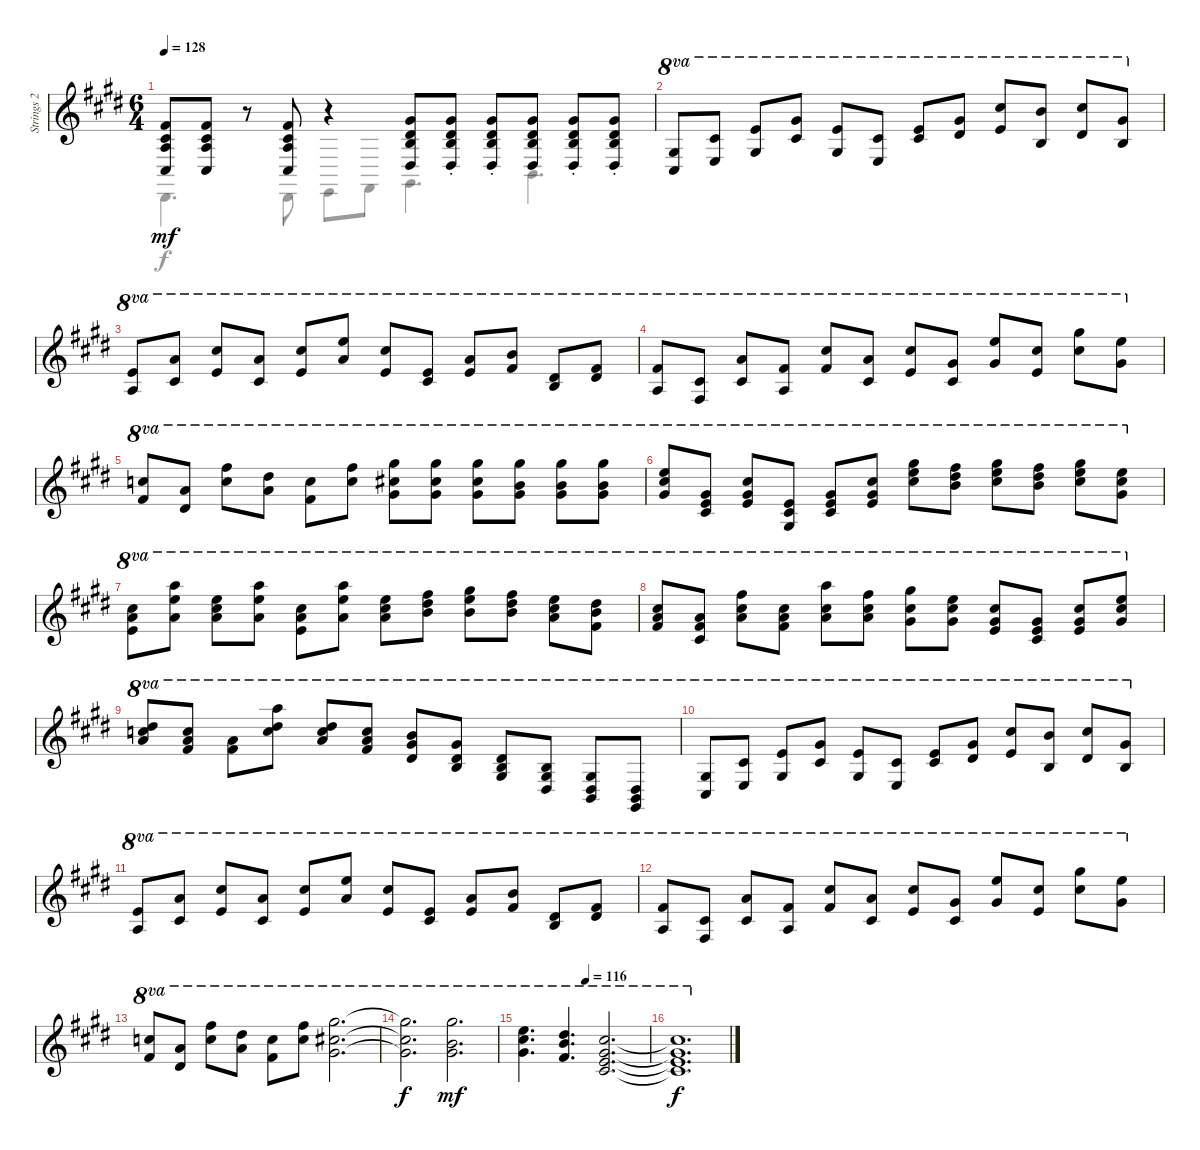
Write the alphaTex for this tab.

\track ("Strings 2" "Strings 2") {instrument stringensemble1}
\staff {score}
\tuning (E4 B3 G3 D3 A2 C2) {hide}
\voice
\ts (6 4)
\tempo 128
\clef g2
\ks e
(2.1 2.2 2.3 4.5).8{dy mf} (2.1 2.2 2.3 4.5).8 r.8 (2.1 2.2 2.3 4.5).8 r.4 (4.1 4.2 4.3 6.5).8 (4.1{st} 4.2{st} 4.3{st} 6.5{st}).8 (4.1{st} 4.2{st} 4.3{st} 6.5{st}).8 (4.1 4.2 4.3 6.5).8 (4.1{st} 4.2{st} 4.3{st} 6.5{st}).8 (4.1{st} 4.2{st} 4.3{st} 6.5{st}).8 |
(13.3 11.4).8{ot 8va} (14.2 14.4).8{ot 8va} (12.1 13.3).8{ot 8va} (16.1 14.2).8{ot 8va} (12.1 13.3).8{ot 8va} (14.2 14.4).8{ot 8va} (12.1 14.2).8{ot 8va} (16.1 16.2).8{ot 8va} (21.1 21.3).8{ot 8va} (19.1 21.4).8{ot 8va} (21.1 20.3).8{ot 8va} (21.2 21.4).8{ot 8va} |
(21.3 19.4).8{ot 8va} (17.1 18.3).8{ot 8va} (21.1 21.3).8{ot 8va} (17.1 18.3).8{ot 8va} (21.1 21.3).8{ot 8va} (24.1 22.2).8{ot 8va} (21.1 21.3).8{ot 8va} (21.3 23.4).8{ot 8va} (22.2 21.3).8{ot 8va} (19.1 19.2).8{ot 8va} (20.3 21.4).8{ot 8va} (19.2 20.3).8{ot 8va} |
(19.2 19.4).8{ot 8va} (18.3 16.4).8{ot 8va} (17.1 18.3).8{ot 8va} (19.2 19.4).8{ot 8va} (21.1 19.2).8{ot 8va} (17.1 18.3).8{ot 8va} (21.1 21.3).8{ot 8va} (16.1 18.3).8{ot 8va} (24.1 21.2).8{ot 8va} (21.1 21.3).8{ot 8va} (28.1 26.2).8{ot 8va} (24.1 21.2).8{ot 8va} |
(20.1 19.2).8{ot 8va} (22.2 20.3).8{ot 8va} (26.1 25.2).8{ot 8va} (23.1 22.2).8{ot 8va} (20.1 19.2).8{ot 8va} (26.1 25.2).8{ot 8va} (28.1 26.2 25.3).8{ot 8va} (28.1 26.2 25.3).8{ot 8va} (28.1 26.2 25.3).8{ot 8va} (28.1 24.2 25.3).8{ot 8va} (28.1 24.2 25.3).8{ot 8va} (28.1 24.2 25.3).8{ot 8va} |
(24.1 26.2 25.3).8{ot 8va} (21.2 21.3 23.4).8{ot 8va} (21.1 21.2 21.3).8{ot 8va} (21.3 23.4 23.5).8{ot 8va} (21.2 21.3 23.4).8{ot 8va} (21.1 21.2 21.3).8{ot 8va} (28.1 29.2 30.3).8{ot 8va} (26.1 28.2 28.3).8{ot 8va} (28.1 29.2 30.3).8{ot 8va} (26.1 28.2 28.3).8{ot 8va} (28.1 29.2 30.3).8{ot 8va} (24.1 26.2 25.3).8{ot 8va} |
(21.1 22.2 21.3).8{ot 8va} (29.1 29.2 26.3).8{ot 8va} (24.1 26.2 26.3).8{ot 8va} (29.1 29.2 26.3).8{ot 8va} (21.1 22.2 21.3).8{ot 8va} (29.1 29.2 26.3).8{ot 8va} (24.1 26.2 26.3).8{ot 8va} (26.1 28.2 28.3).8{ot 8va} (28.1 29.2 28.3).8{ot 8va} (26.1 28.2 28.3).8{ot 8va} (24.1 26.2 26.3).8{ot 8va} (23.1 24.2 23.3).8{ot 8va} |
(21.1 22.2 23.3).8{ot 8va} (22.2 23.3 23.4).8{ot 8va} (26.1 26.2 26.3).8{ot 8va} (21.1 22.2 23.3).8{ot 8va} (29.1 26.2 26.3).8{ot 8va} (26.1 26.2 26.3).8{ot 8va} (28.1 26.2 25.3).8{ot 8va} (24.1 26.2 25.3).8{ot 8va} (21.1 21.2 21.3).8{ot 8va} (21.2 21.3 23.4).8{ot 8va} (21.1 21.2 21.3).8{ot 8va} (24.1 26.2 25.3).8{ot 8va} |
(23.1 25.2 26.3).8{ot 8va} (20.1 22.2 23.3).8{ot 8va} (22.2 23.3).8{ot 8va} (29.1 28.2 29.3).8{ot 8va} (23.1 25.2 26.3).8{ot 8va} (20.1 22.2 23.3).8{ot 8va} (19.1 21.2 20.3).8{ot 8va} (21.2 20.3 21.4).8{ot 8va} (16.2 16.3 18.4).8{ot 8va} (7.1 9.2 8.3).8{ot 8va} (9.2 8.3 9.4).8{ot 8va} (0.2 8.3 6.4).8{ot 8va} |
(4.1 6.3).8{ot 8va} (9.1 9.3).8{ot 8va} (12.1 13.3).8{ot 8va} (16.1 14.2).8{ot 8va} (12.1 13.3).8{ot 8va} (14.2 14.4).8{ot 8va} (12.1 14.2).8{ot 8va} (16.1 16.2).8{ot 8va} (21.1 21.3).8{ot 8va} (19.1 16.3).8{ot 8va} (21.1 20.3).8{ot 8va} (21.2 21.4).8{ot 8va} |
(21.3 19.4).8{ot 8va} (17.1 18.3).8{ot 8va} (21.1 21.3).8{ot 8va} (17.1 18.3).8{ot 8va} (21.1 17.2).8{ot 8va} (24.1 22.2).8{ot 8va} (21.1 21.3).8{ot 8va} (12.1 14.2).8{ot 8va} (17.1 17.2).8{ot 8va} (19.1 19.2).8{ot 8va} (11.1 12.2).8{ot 8va} (14.1 16.2).8{ot 8va} |
(14.1 14.3).8{ot 8va} (9.1 11.3).8{ot 8va} (17.1 18.3).8{ot 8va} (14.1 14.3).8{ot 8va} (21.1 19.2).8{ot 8va} (17.1 14.2).8{ot 8va} (21.1 21.3).8{ot 8va} (16.1 18.3).8{ot 8va} (24.1 21.2).8{ot 8va} (21.1 21.3).8{ot 8va} (28.1 26.2).8{ot 8va} (24.1 21.2).8{ot 8va} |
(20.1 19.2).8{ot 8va} (22.2 20.3).8{ot 8va} (26.1 25.2).8{ot 8va} (23.1 22.2).8{ot 8va} (20.1 19.2).8{ot 8va} (26.1 25.2).8{ot 8va} (28.1 26.2 25.3).2{d ot 8va} |
(28.1{t} 26.2{t} 25.3{t}).2{d ot 8va dy f} (28.1 24.2 25.3).2{d ot 8va dy mf} |
\tempo (116 0.5)
(24.1 26.2 25.3).4{d ot 8va} (23.1 24.2 23.3).4{d ot 8va} (21.1 21.2 21.3 23.4).2{d ot 8va} |
(21.1{t} 21.2{t} 21.3{t} 23.4{t}).1{d ot 8va dy f}
\voice
\clef g2
\ottava regular
\simile none
\ks e
3.6.4{d dy f} 3.6.8 4.6.8 6.6.8 8.6.4{d} 11.6.4{d} |
|
|
|
|
|
|
|
|
|
|
|
|
|
|
